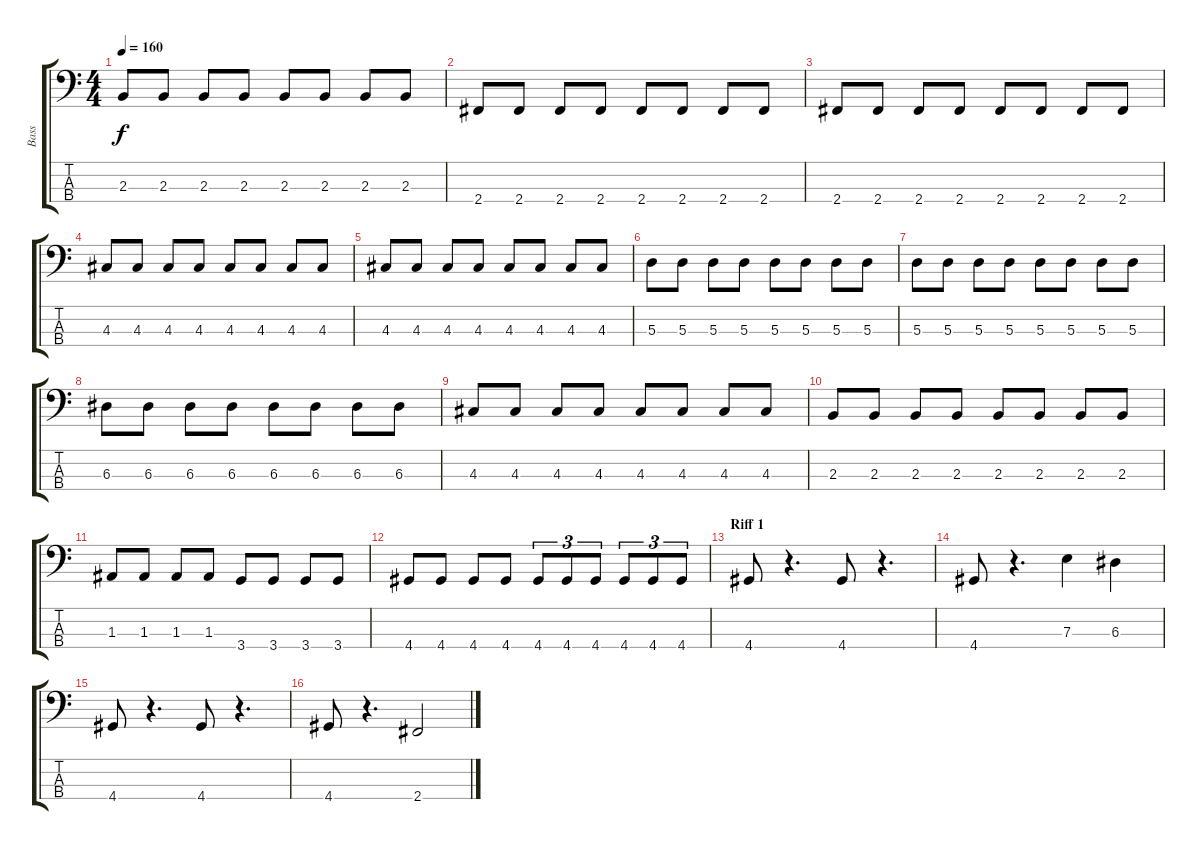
\track ("Bass" "Bass") {instrument electricbassfinger}
\staff {score tabs}
\tuning (G2 D2 A1 E1) {hide}
\ts (4 4)
\tempo 160
\clef f4
\ks c
2.3.8{dy f} 2.3.8 2.3.8 2.3.8 2.3.8 2.3.8 2.3.8 2.3.8 |
2.4.8 2.4.8 2.4.8 2.4.8 2.4.8 2.4.8 2.4.8 2.4.8 |
2.4.8 2.4.8 2.4.8 2.4.8 2.4.8 2.4.8 2.4.8 2.4.8 |
4.3.8 4.3.8 4.3.8 4.3.8 4.3.8 4.3.8 4.3.8 4.3.8 |
4.3.8 4.3.8 4.3.8 4.3.8 4.3.8 4.3.8 4.3.8 4.3.8 |
5.3.8 5.3.8 5.3.8 5.3.8 5.3.8 5.3.8 5.3.8 5.3.8 |
5.3.8 5.3.8 5.3.8 5.3.8 5.3.8 5.3.8 5.3.8 5.3.8 |
6.3.8 6.3.8 6.3.8 6.3.8 6.3.8 6.3.8 6.3.8 6.3.8 |
4.3.8 4.3.8 4.3.8 4.3.8 4.3.8 4.3.8 4.3.8 4.3.8 |
2.3.8 2.3.8 2.3.8 2.3.8 2.3.8 2.3.8 2.3.8 2.3.8 |
1.3.8 1.3.8 1.3.8 1.3.8 3.4.8 3.4.8 3.4.8 3.4.8 |
4.4.8 4.4.8 4.4.8 4.4.8 4.4.8{tu (3 2)} 4.4.8{tu (3 2)} 4.4.8{tu (3 2)} 4.4.8{tu (3 2)} 4.4.8{tu (3 2)} 4.4.8{tu (3 2)} |
\section ("" "Riff 1")
4.4.8 r.4{d} 4.4.8 r.4{d} |
4.4.8 r.4{d} 7.3.4 6.3.4 |
4.4.8 r.4{d} 4.4.8 r.4{d} |
4.4.8 r.4{d} 2.4.2
